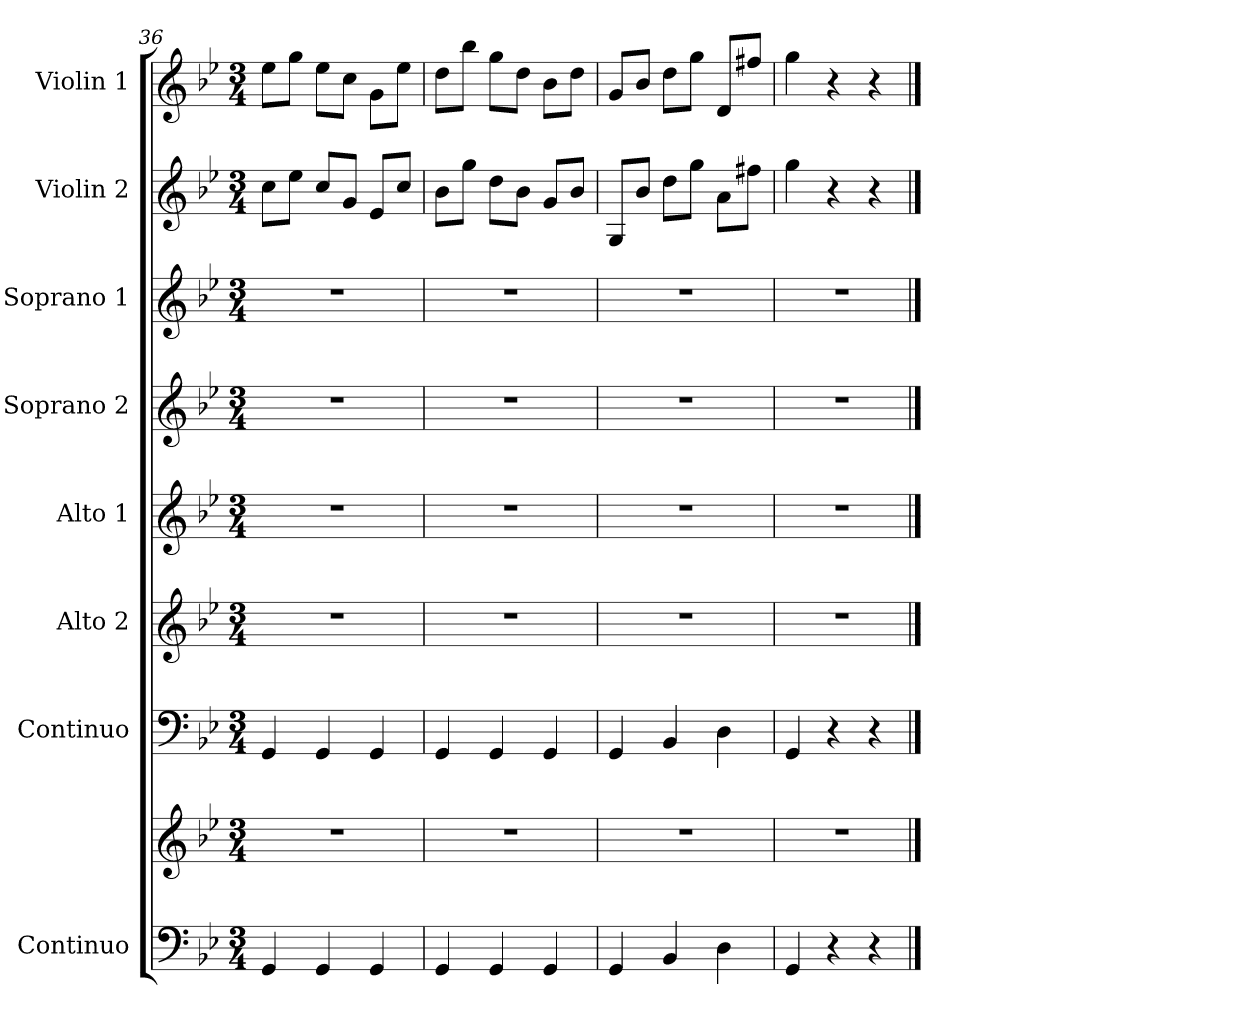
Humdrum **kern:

**kern	**kern	**kern	**kern	**kern	**kern	**kern	**kern	**kern
*part8	*part8	*part7	*part6	*part5	*part4	*part3	*part2	*part1
*staff9	*staff8	*staff7	*staff6	*staff5	*staff4	*staff3	*staff2	*staff1
*I"Continuo	*	*I"Continuo	*I"Alto 2	*I"Alto 1	*I"Soprano 2	*I"Soprano 1	*I"Violin 2	*I"Violin 1
*I'Con.	*	*I'Con.	*I'A. 2	*I'A. 1	*I'S. 2	*I'S. 1	*I'Vln. 2	*I'Vln. 1
!!LO:PB:g=z
*clefF4	*clefG2	*clefF4	*clefG2	*clefG2	*clefG2	*clefG2	*clefG2	*clefG2
*k[b-e-]	*k[b-e-]	*k[b-e-]	*k[b-e-]	*k[b-e-]	*k[b-e-]	*k[b-e-]	*k[b-e-]	*k[b-e-]
*M3/4	*M3/4	*M3/4	*M3/4	*M3/4	*M3/4	*M3/4	*M3/4	*M3/4
=36	=36	=36	=36	=36	=36	=36	=36	=36
4GG/	2.r	4GG/	2.r	2.r	2.r	2.r	8cc\L	8ee-\L
.	.	.	.	.	.	.	8ee-\J	8gg\J
4GG/	.	4GG/	.	.	.	.	8cc/L	8ee-\L
.	.	.	.	.	.	.	8g/J	8cc\J
4GG/	.	4GG/	.	.	.	.	8e-/L	8g\L
.	.	.	.	.	.	.	8cc/J	8ee-\J
=37	=37	=37	=37	=37	=37	=37	=37	=37
4GG/	2.r	4GG/	2.r	2.r	2.r	2.r	8b-\L	8dd\L
.	.	.	.	.	.	.	8gg\J	8bb-\J
4GG/	.	4GG/	.	.	.	.	8dd\L	8gg\L
.	.	.	.	.	.	.	8b-\J	8dd\J
4GG/	.	4GG/	.	.	.	.	8g/L	8b-\L
.	.	.	.	.	.	.	8b-/J	8dd\J
=38	=38	=38	=38	=38	=38	=38	=38	=38
4GG/	2.r	4GG/	2.r	2.r	2.r	2.r	8G/L	8g/L
.	.	.	.	.	.	.	8b-/J	8b-/J
4BB-/	.	4BB-/	.	.	.	.	8dd\L	8dd\L
.	.	.	.	.	.	.	8gg\J	8gg\J
4D\	.	4D\	.	.	.	.	8a\L	8d/L
.	.	.	.	.	.	.	8ff#X\J	8ff#X/J
=39	=39	=39	=39	=39	=39	=39	=39	=39
4GG/	2.r	4GG/	2.r	2.r	2.r	2.r	4gg\	4gg\
4r	.	4r	.	.	.	.	4r	4r
4r	.	4r	.	.	.	.	4r	4r
==	==	==	==	==	==	==	==	==
*-	*-	*-	*-	*-	*-	*-	*-	*-
